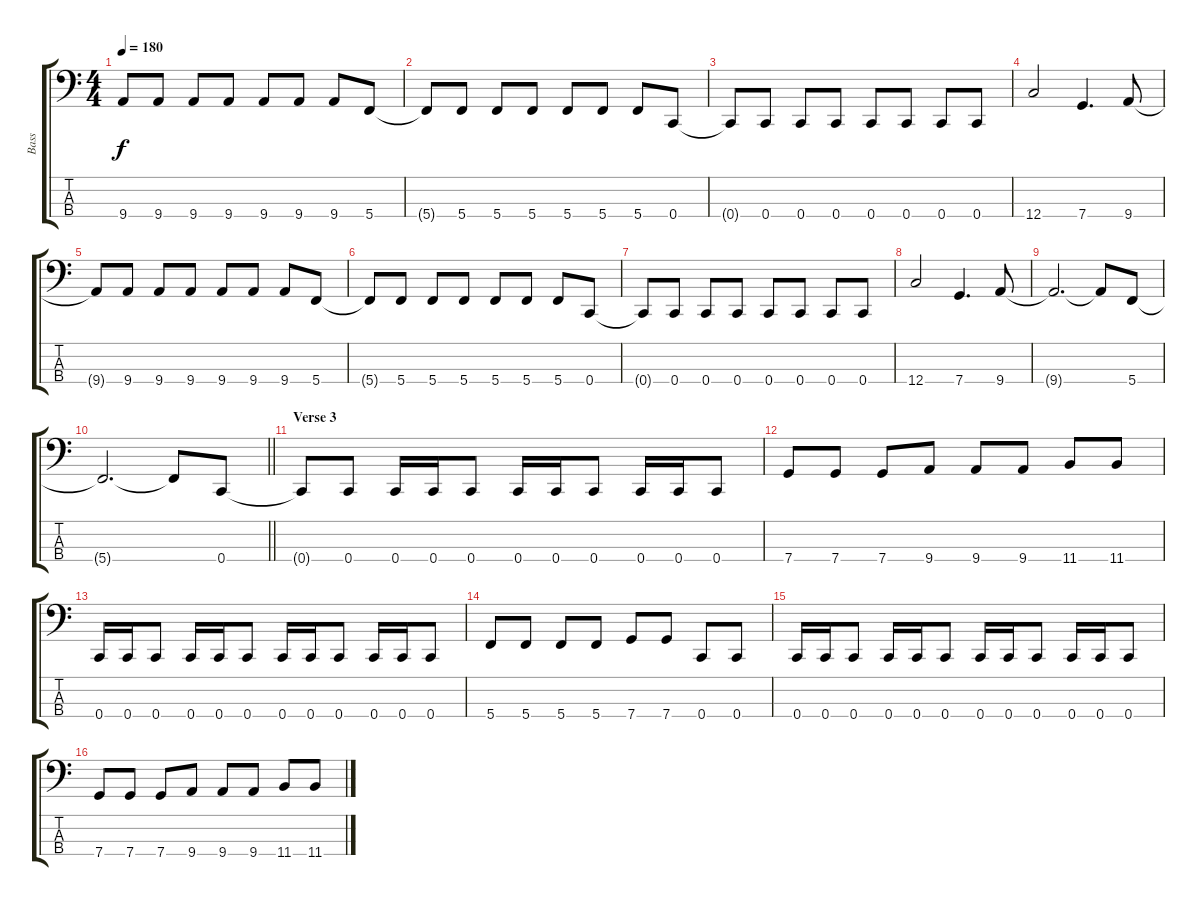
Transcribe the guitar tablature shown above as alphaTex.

\track ("Bass" "Bass") {instrument electricbasspick}
\staff {score tabs}
\tuning (F2 C2 G1 C1) {hide}
\ts (4 4)
\tempo 180
\clef f4
\ks c
9.4{t}.8{dy f} 9.4.8 9.4.8 9.4.8 9.4.8 9.4.8 9.4.8 5.4.8 |
5.4{t}.8 5.4.8 5.4.8 5.4.8 5.4.8 5.4.8 5.4.8 0.4.8 |
0.4{t}.8 0.4.8 0.4.8 0.4.8 0.4.8 0.4.8 0.4.8 0.4.8 |
12.4.2 7.4.4{d} 9.4.8 |
9.4{t}.8 9.4.8 9.4.8 9.4.8 9.4.8 9.4.8 9.4.8 5.4.8 |
5.4{t}.8 5.4.8 5.4.8 5.4.8 5.4.8 5.4.8 5.4.8 0.4.8 |
0.4{t}.8 0.4.8 0.4.8 0.4.8 0.4.8 0.4.8 0.4.8 0.4.8 |
12.4.2 7.4.4{d} 9.4.8 |
9.4{t}.2{d} 9.4{t}.8 5.4.8 |
\barLineRight lightlight
5.4{t}.2{d} 5.4{t}.8 0.4.8 |
\section ("" "Verse 3")
0.4{t}.8 0.4.8 0.4.16 0.4.16 0.4.8 0.4.16 0.4.16 0.4.8 0.4.16 0.4.16 0.4.8 |
7.4.8 7.4.8 7.4.8 9.4.8 9.4.8 9.4.8 11.4.8 11.4.8 |
0.4.16 0.4.16 0.4.8 0.4.16 0.4.16 0.4.8 0.4.16 0.4.16 0.4.8 0.4.16 0.4.16 0.4.8 |
5.4.8 5.4.8 5.4.8 5.4.8 7.4.8 7.4.8 0.4.8 0.4.8 |
0.4.16 0.4.16 0.4.8 0.4.16 0.4.16 0.4.8 0.4.16 0.4.16 0.4.8 0.4.16 0.4.16 0.4.8 |
7.4.8 7.4.8 7.4.8 9.4.8 9.4.8 9.4.8 11.4.8 11.4.8
